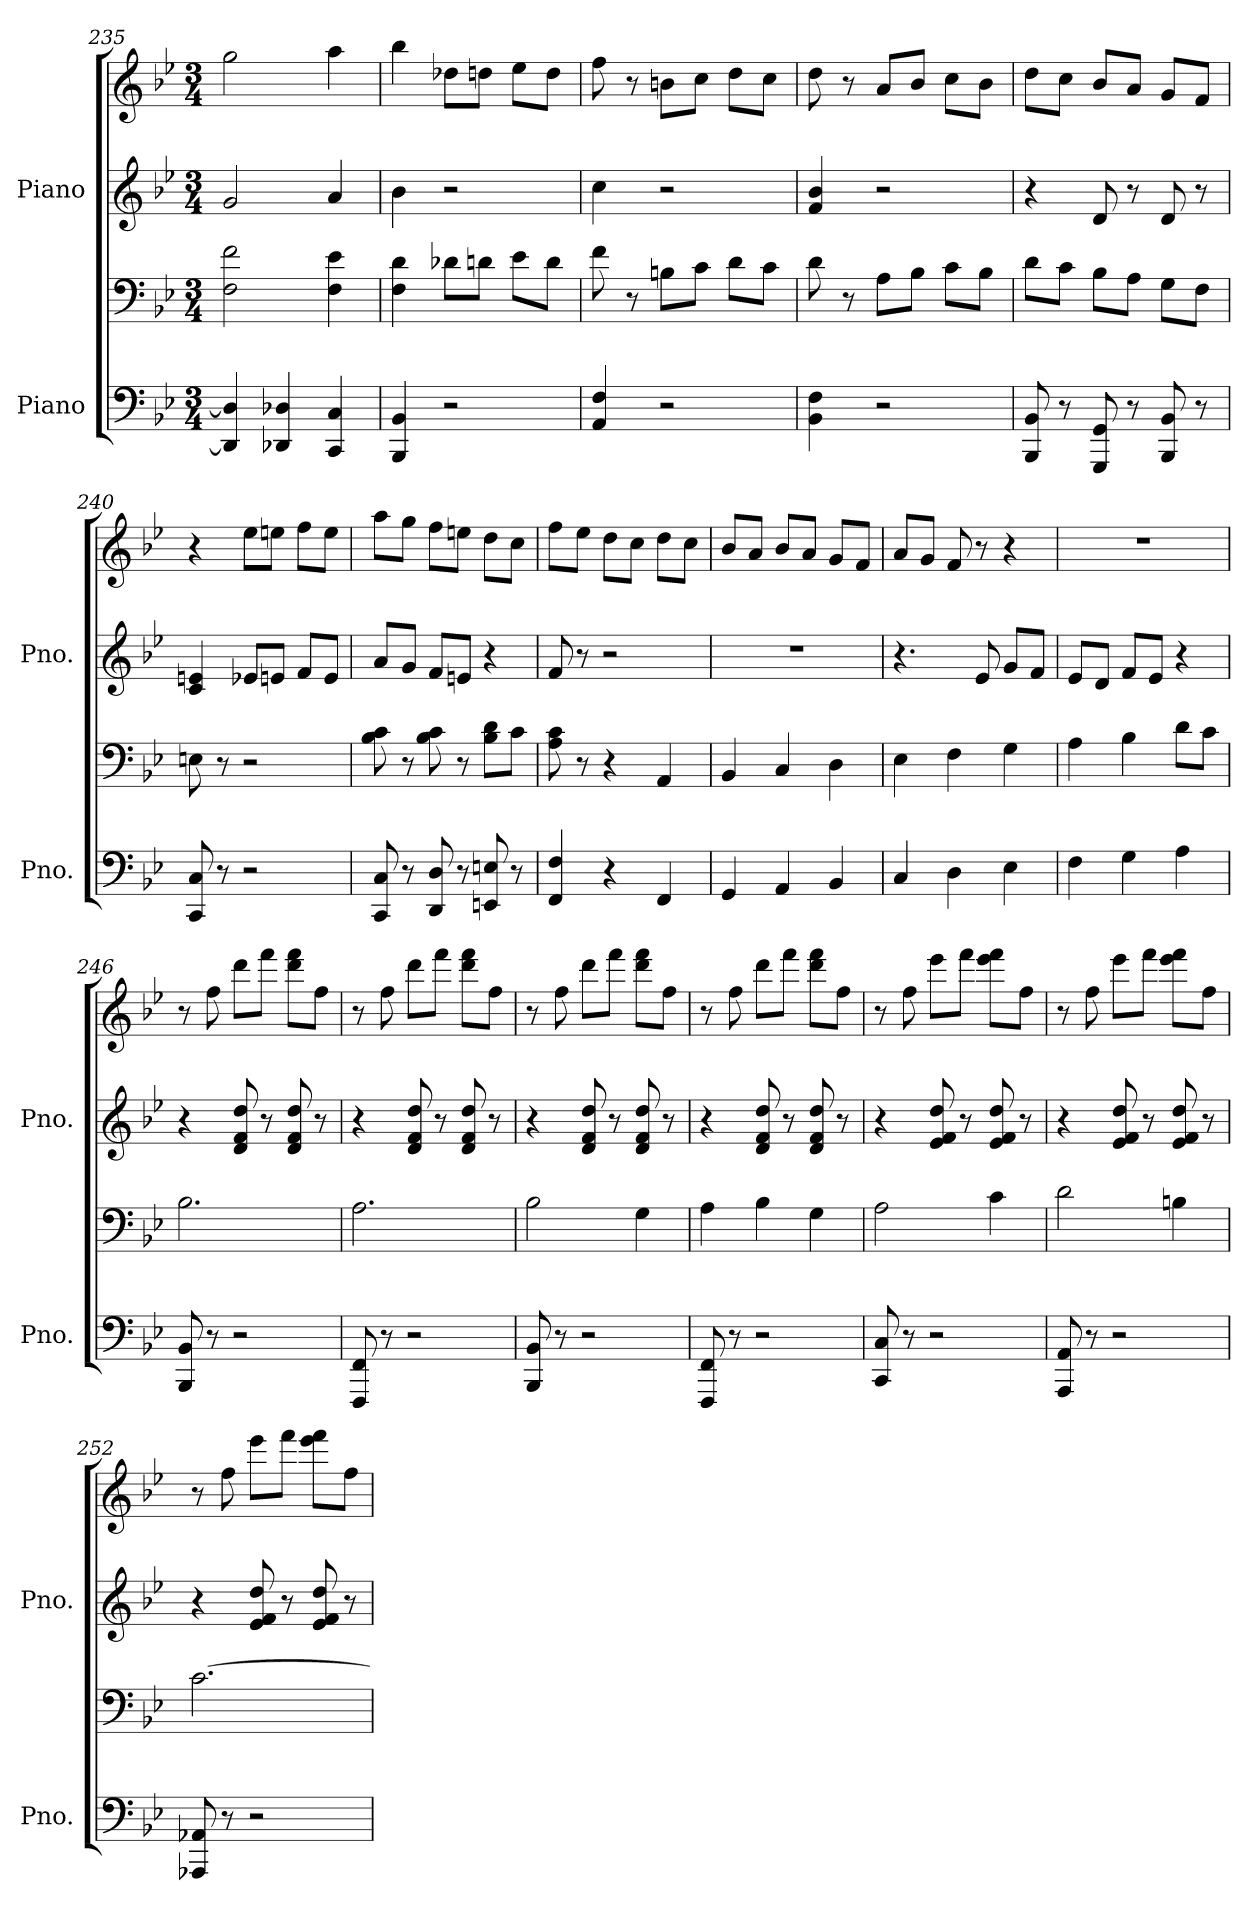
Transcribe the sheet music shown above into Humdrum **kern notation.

**kern	**kern	**kern	**kern
*part2	*part2	*part1	*part1
*staff4	*staff3	*staff2	*staff1
*I"Piano	*	*I"Piano	*
*I'Pno.	*	*I'Pno.	*
!!LO:PB:g=z
*clefF4	*clefF4	*clefG2	*clefG2
*k[b-e-]	*k[b-e-]	*k[b-e-]	*k[b-e-]
*M3/4	*M3/4	*M3/4	*M3/4
=235	=235	=235	=235
4DD/] 4D/]	2F\ 2f\	2g/	2gg\
4DD-X/ 4D-X/	.	.	.
4CC/ 4C/	4F\ 4e-\	4a/	4aa\
=236	=236	=236	=236
4BBB-/ 4BB-/	4F\ 4d\	4b-\	4bb-\
2r	8d-X\L	2r	8dd-X\L
.	8dn\J	.	8ddn\J
.	8e-\L	.	8ee-\L
.	8d\J	.	8dd\J
=237	=237	=237	=237
4AA/ 4F/	8f\	4cc\	8ff\
.	8r	.	8r
2r	8Bn\L	2r	8bn\L
.	8c\J	.	8cc\J
.	8d\L	.	8dd\L
.	8c\J	.	8cc\J
=238	=238	=238	=238
4BB-\ 4F\	8d\	4f/ 4b-/	8dd\
.	8r	.	8r
2r	8A\L	2r	8a/L
.	8B-\J	.	8b-/J
.	8c\L	.	8cc\L
.	8B-\J	.	8b-\J
=239	=239	=239	=239
8BBB-/ 8BB-/	8d\L	4r	8dd\L
8r	8c\J	.	8cc\J
8GGG/ 8GG/	8B-\L	8d/	8b-/L
8r	8A\J	8r	8a/J
8BBB-/ 8BB-/	8G\L	8d/	8g/L
8r	8F\J	8r	8f/J
=240	=240	=240	=240
8CC/ 8C/	8En\	4c/ 4en/	4r
8r	8r	.	.
2r	2r	8e-X/L	8ee-\L
.	.	8en/J	8een\J
.	.	8f/L	8ff\L
.	.	8e/J	8ee\J
!!LO:LB:g=z
=241	=241	=241	=241
8CC/ 8C/	8B-\ 8c\	8a/L	8aa\L
8r	8r	8g/J	8gg\J
8DD/ 8D/	8B-\ 8c\	8f/L	8ff\L
8r	8r	8en/J	8een\J
8EEn/ 8En/	8B-\ 8d\L	4r	8dd\L
8r	8c\J	.	8cc\J
=242	=242	=242	=242
4FF/ 4F/	8A\ 8c\	8f/	8ff\L
.	8r	8r	8ee-\J
4r	4r	2r	8dd\L
.	.	.	8cc\J
4FF/	4AA/	.	8dd\L
.	.	.	8cc\J
=243	=243	=243	=243
4GG/	4BB-/	2.r	8b-/L
.	.	.	8a/J
4AA/	4C/	.	8b-/L
.	.	.	8a/J
4BB-/	4D\	.	8g/L
.	.	.	8f/J
=244	=244	=244	=244
4C/	4E-\	4.r	8a/L
.	.	.	8g/J
4D\	4F\	.	8f/
.	.	8e-/	8r
4E-\	4G\	8g/L	4r
.	.	8f/J	.
=245	=245	=245	=245
4F\	4A\	8e-/L	2.r
.	.	8d/J	.
4G\	4B-\	8f/L	.
.	.	8e-/J	.
4A\	8d\L	4r	.
.	8c\J	.	.
=246	=246	=246	=246
8BBB-/ 8BB-/	2.B-\	4r	8r
8r	.	.	8ff\
2r	.	8d/ 8f/ 8dd/	8ddd\L
.	.	8r	8fff\J
.	.	8d/ 8f/ 8dd/	8ddd\ 8fff\L
.	.	8r	8ff\J
!!LO:LB:g=z
=247	=247	=247	=247
8FFF/ 8FF/	2.A\	4r	8r
8r	.	.	8ff\
2r	.	8d/ 8f/ 8dd/	8ddd\L
.	.	8r	8fff\J
.	.	8d/ 8f/ 8dd/	8ddd\ 8fff\L
.	.	8r	8ff\J
=248	=248	=248	=248
8BBB-/ 8BB-/	2B-\	4r	8r
8r	.	.	8ff\
2r	.	8d/ 8f/ 8dd/	8ddd\L
.	.	8r	8fff\J
.	4G\	8d/ 8f/ 8dd/	8ddd\ 8fff\L
.	.	8r	8ff\J
=249	=249	=249	=249
8FFF/ 8FF/	4A\	4r	8r
8r	.	.	8ff\
2r	4B-\	8d/ 8f/ 8dd/	8ddd\L
.	.	8r	8fff\J
.	4G\	8d/ 8f/ 8dd/	8ddd\ 8fff\L
.	.	8r	8ff\J
=250	=250	=250	=250
8CC/ 8C/	2A\	4r	8r
8r	.	.	8ff\
2r	.	8e-/ 8f/ 8dd/	8eee-\L
.	.	8r	8fff\J
.	4c\	8e-/ 8f/ 8dd/	8eee-\ 8fff\L
.	.	8r	8ff\J
=251	=251	=251	=251
8AAA/ 8AA/	2d\	4r	8r
8r	.	.	8ff\
2r	.	8e-/ 8f/ 8dd/	8eee-\L
.	.	8r	8fff\J
.	4Bn\	8e-/ 8f/ 8dd/	8eee-\ 8fff\L
.	.	8r	8ff\J
=252	=252	=252	=252
8AAA-X/ 8AA-X/	[2.c\	4r	8r
8r	.	.	8ff\
2r	.	8e-/ 8f/ 8dd/	8eee-\L
.	.	8r	8fff\J
.	.	8e-/ 8f/ 8dd/	8eee-\ 8fff\L
.	.	8r	8ff\J
=	=	=	=
*-	*-	*-	*-
